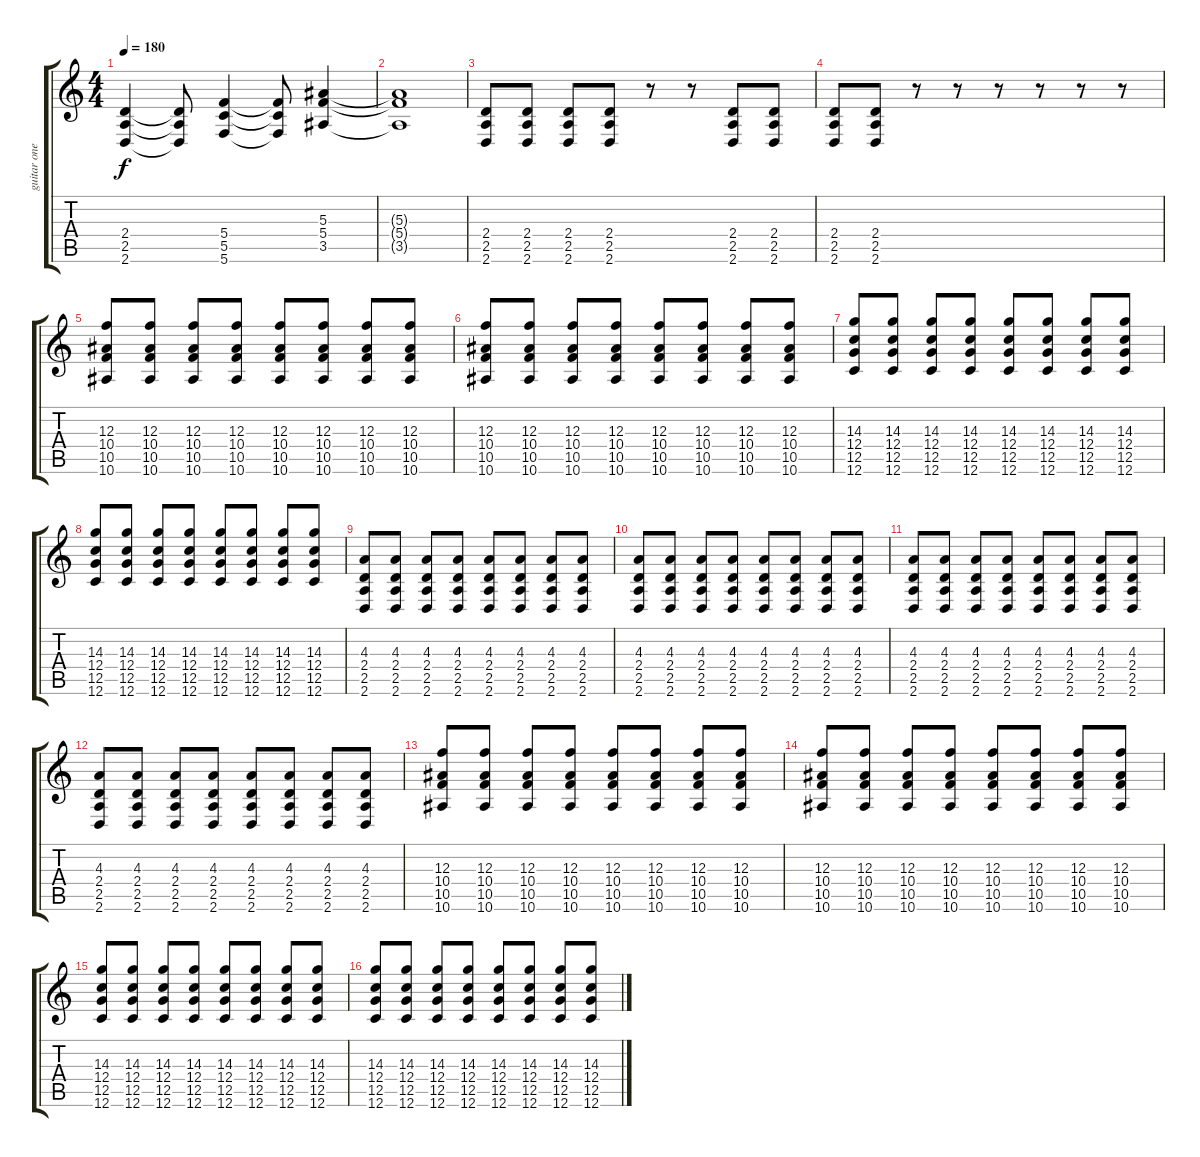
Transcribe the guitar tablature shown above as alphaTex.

\track ("guitar one" "guitar one") {instrument overdrivenguitar}
\staff {score tabs}
\tuning (D4 A3 F3 C3 G2 C2) {hide}
\ts (4 4)
\tempo 180
\clef g2
\ks c
(2.4 2.5 2.6).4{dy f} (2.4{t} 2.5{t} 2.6{t}).8 (5.4 5.5 5.6).4 (5.4{t} 5.5{t} 5.6{t}).8 (5.3 5.4 3.5).4 |
(5.3{t} 5.4{t} 3.5{t}).1 |
(2.4 2.5 2.6).8 (2.4 2.5 2.6).8 (2.4 2.5 2.6).8 (2.4 2.5 2.6).8 r.8 r.8 (2.4 2.5 2.6).8 (2.4 2.5 2.6).8 |
(2.4 2.5 2.6).8 (2.4 2.5 2.6).8 r.8 r.8 r.8 r.8 r.8 r.8 |
(12.3 10.4 10.5 10.6).8 (12.3 10.4 10.5 10.6).8 (12.3 10.4 10.5 10.6).8 (12.3 10.4 10.5 10.6).8 (12.3 10.4 10.5 10.6).8 (12.3 10.4 10.5 10.6).8 (12.3 10.4 10.5 10.6).8 (12.3 10.4 10.5 10.6).8 |
(12.3 10.4 10.5 10.6).8 (12.3 10.4 10.5 10.6).8 (12.3 10.4 10.5 10.6).8 (12.3 10.4 10.5 10.6).8 (12.3 10.4 10.5 10.6).8 (12.3 10.4 10.5 10.6).8 (12.3 10.4 10.5 10.6).8 (12.3 10.4 10.5 10.6).8 |
(14.3 12.4 12.5 12.6).8 (14.3 12.4 12.5 12.6).8 (14.3 12.4 12.5 12.6).8 (14.3 12.4 12.5 12.6).8 (14.3 12.4 12.5 12.6).8 (14.3 12.4 12.5 12.6).8 (14.3 12.4 12.5 12.6).8 (14.3 12.4 12.5 12.6).8 |
(14.3 12.4 12.5 12.6).8 (14.3 12.4 12.5 12.6).8 (14.3 12.4 12.5 12.6).8 (14.3 12.4 12.5 12.6).8 (14.3 12.4 12.5 12.6).8 (14.3 12.4 12.5 12.6).8 (14.3 12.4 12.5 12.6).8 (14.3 12.4 12.5 12.6).8 |
(4.3 2.4 2.5 2.6).8 (4.3 2.4 2.5 2.6).8 (4.3 2.4 2.5 2.6).8 (4.3 2.4 2.5 2.6).8 (4.3 2.4 2.5 2.6).8 (4.3 2.4 2.5 2.6).8 (4.3 2.4 2.5 2.6).8 (4.3 2.4 2.5 2.6).8 |
(4.3 2.4 2.5 2.6).8 (4.3 2.4 2.5 2.6).8 (4.3 2.4 2.5 2.6).8 (4.3 2.4 2.5 2.6).8 (4.3 2.4 2.5 2.6).8 (4.3 2.4 2.5 2.6).8 (4.3 2.4 2.5 2.6).8 (4.3 2.4 2.5 2.6).8 |
(4.3 2.4 2.5 2.6).8 (4.3 2.4 2.5 2.6).8 (4.3 2.4 2.5 2.6).8 (4.3 2.4 2.5 2.6).8 (4.3 2.4 2.5 2.6).8 (4.3 2.4 2.5 2.6).8 (4.3 2.4 2.5 2.6).8 (4.3 2.4 2.5 2.6).8 |
(4.3 2.4 2.5 2.6).8 (4.3 2.4 2.5 2.6).8 (4.3 2.4 2.5 2.6).8 (4.3 2.4 2.5 2.6).8 (4.3 2.4 2.5 2.6).8 (4.3 2.4 2.5 2.6).8 (4.3 2.4 2.5 2.6).8 (4.3 2.4 2.5 2.6).8 |
(12.3 10.4 10.5 10.6).8 (12.3 10.4 10.5 10.6).8 (12.3 10.4 10.5 10.6).8 (12.3 10.4 10.5 10.6).8 (12.3 10.4 10.5 10.6).8 (12.3 10.4 10.5 10.6).8 (12.3 10.4 10.5 10.6).8 (12.3 10.4 10.5 10.6).8 |
(12.3 10.4 10.5 10.6).8 (12.3 10.4 10.5 10.6).8 (12.3 10.4 10.5 10.6).8 (12.3 10.4 10.5 10.6).8 (12.3 10.4 10.5 10.6).8 (12.3 10.4 10.5 10.6).8 (12.3 10.4 10.5 10.6).8 (12.3 10.4 10.5 10.6).8 |
(14.3 12.4 12.5 12.6).8 (14.3 12.4 12.5 12.6).8 (14.3 12.4 12.5 12.6).8 (14.3 12.4 12.5 12.6).8 (14.3 12.4 12.5 12.6).8 (14.3 12.4 12.5 12.6).8 (14.3 12.4 12.5 12.6).8 (14.3 12.4 12.5 12.6).8 |
(14.3 12.4 12.5 12.6).8 (14.3 12.4 12.5 12.6).8 (14.3 12.4 12.5 12.6).8 (14.3 12.4 12.5 12.6).8 (14.3 12.4 12.5 12.6).8 (14.3 12.4 12.5 12.6).8 (14.3 12.4 12.5 12.6).8 (14.3 12.4 12.5 12.6).8
